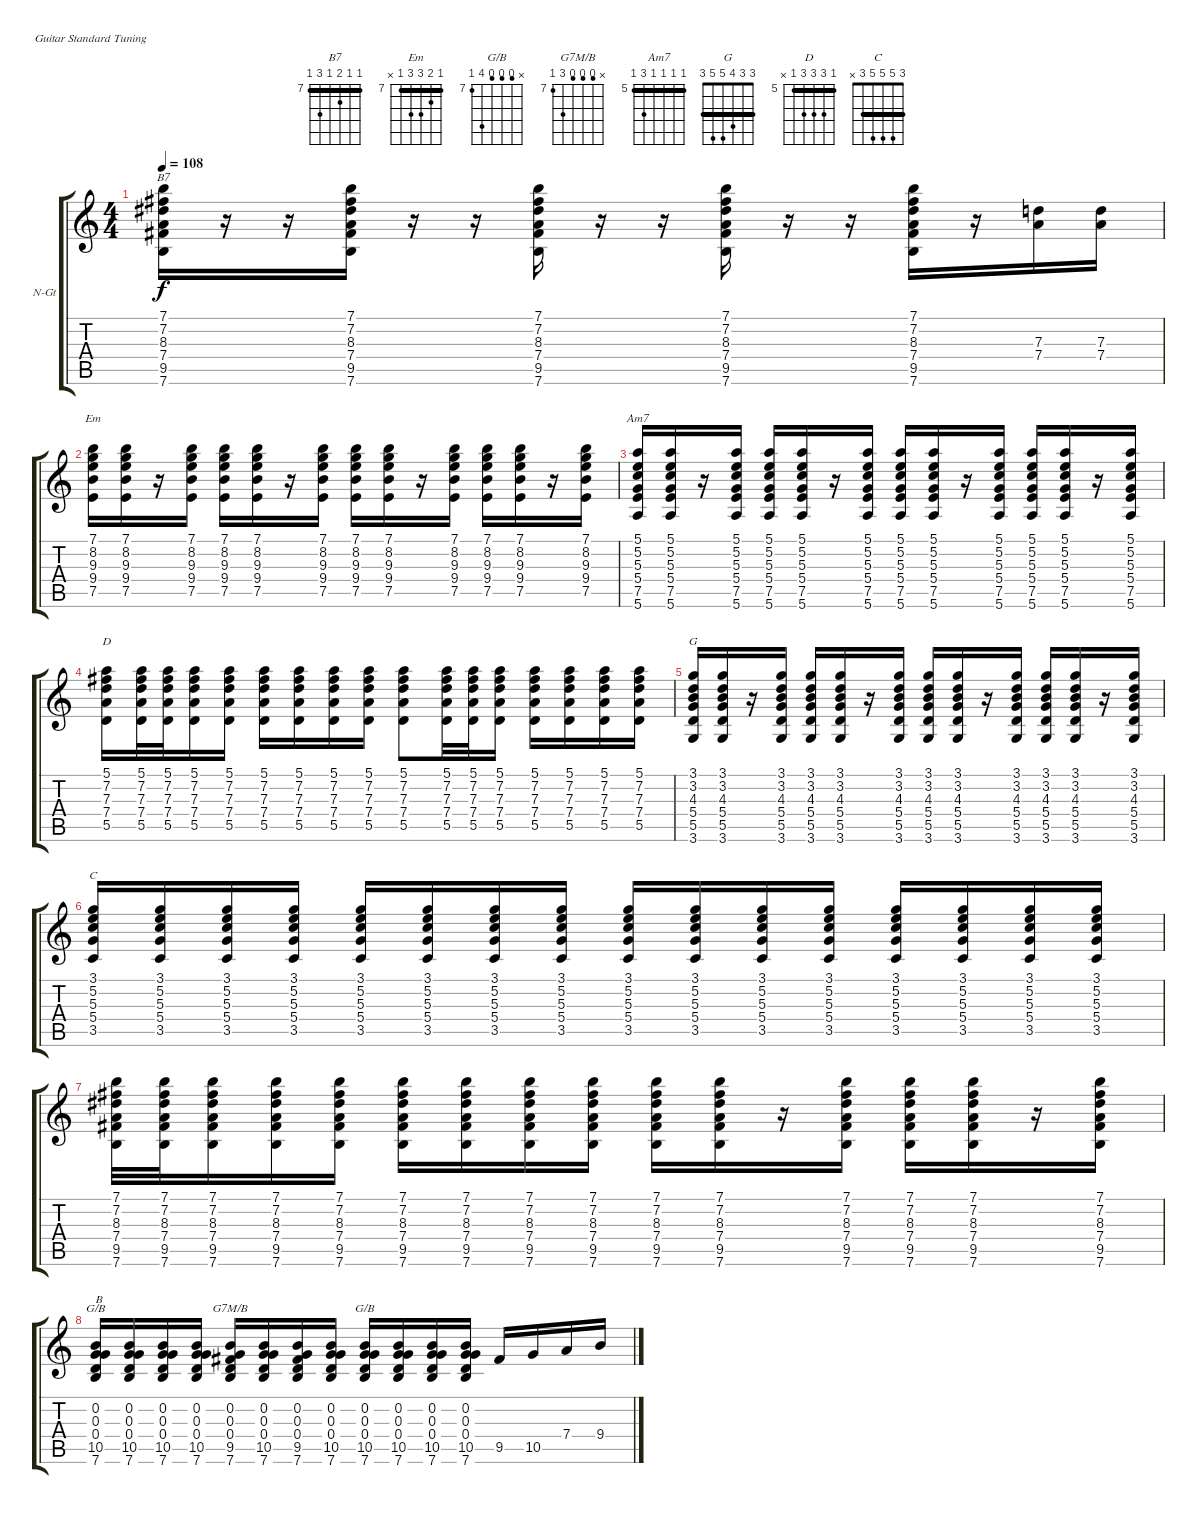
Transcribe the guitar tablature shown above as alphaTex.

\bracketExtendMode groupsimilarinstruments
\firstSystemTrackNameOrientation horizontal
\otherSystemsTrackNameOrientation horizontal
\track ("Al Di Meola" "N-Gt") {instrument acousticguitarnylon}
\staff {score tabs}
\tuning (E4 B3 G3 D3 A2 E2)
\chord ("B7" 7 7 8 7 9 7) {firstfret 7 showfingering false barre (7 7 7)}
\chord ("Em" 7 8 9 9 7 x) {firstfret 7 showfingering false barre 7}
\chord ("G/B" x 6 6 6 10 7) {firstfret 7 showfingering false}
\chord ("G7M/B" x 6 6 6 9 7) {firstfret 7 showfingering false}
\chord ("Am7" 5 5 5 5 7 5) {firstfret 5 showfingering false barre (5 5 5 5)}
\chord ("G" 3 3 4 5 5 3) {showfingering false barre (3 3)}
\chord ("D" 5 7 7 7 5 x) {firstfret 5 showfingering false barre 5}
\chord ("C" 3 5 5 5 3 x) {showfingering false barre 3}
\ts (4 4)
\tempo 108
\clef g2
\ks c
(7.1 7.2 8.3 7.4 9.5 7.6).16{ch "B7" dy f} r.16 r.16 (7.1 7.2 8.3 7.4 9.5 7.6).16 r.16 r.16 (7.1 7.2 8.3 7.4 9.5 7.6).16 r.16 r.16 (7.1 7.2 8.3 7.4 9.5 7.6).16 r.16 r.16 (7.1 7.2 8.3 7.4 9.5 7.6).16 r.16 (7.3 7.4).16 (7.3 7.4).16 |
(7.1 8.2 9.3 9.4 7.5).16{ch "Em"} (7.1 8.2 9.3 9.4 7.5).16 r.16 (7.1 8.2 9.3 9.4 7.5).16 (7.1 8.2 9.3 9.4 7.5).16 (7.1 8.2 9.3 9.4 7.5).16 r.16 (7.1 8.2 9.3 9.4 7.5).16 (7.1 8.2 9.3 9.4 7.5).16 (7.1 8.2 9.3 9.4 7.5).16 r.16 (7.1 8.2 9.3 9.4 7.5).16 (7.1 8.2 9.3 9.4 7.5).16 (7.1 8.2 9.3 9.4 7.5).16 r.16 (7.1 8.2 9.3 9.4 7.5).16 |
(5.1 5.2 5.3 5.4 7.5 5.6).16{ch "Am7"} (5.1 5.2 5.3 5.4 7.5 5.6).16 r.16 (5.1 5.2 5.3 5.4 7.5 5.6).16 (5.1 5.2 5.3 5.4 7.5 5.6).16 (5.1 5.2 5.3 5.4 7.5 5.6).16 r.16 (5.1 5.2 5.3 5.4 7.5 5.6).16 (5.1 5.2 5.3 5.4 7.5 5.6).16 (5.1 5.2 5.3 5.4 7.5 5.6).16 r.16 (5.1 5.2 5.3 5.4 7.5 5.6).16 (5.1 5.2 5.3 5.4 7.5 5.6).16 (5.1 5.2 5.3 5.4 7.5 5.6).16 r.16 (5.1 5.2 5.3 5.4 7.5 5.6).16 |
(5.1 7.2 7.3 7.4 5.5).16{ch "D"} (5.1 7.2 7.3 7.4 5.5).32 (5.1 7.2 7.3 7.4 5.5).32 (5.1 7.2 7.3 7.4 5.5).16 (5.1 7.2 7.3 7.4 5.5).16 (5.1 7.2 7.3 7.4 5.5).16 (5.1 7.2 7.3 7.4 5.5).16 (5.1 7.2 7.3 7.4 5.5).16 (5.1 7.2 7.3 7.4 5.5).16 (5.1 7.2 7.3 7.4 5.5).8 (5.1 7.2 7.3 7.4 5.5).32 (5.1 7.2 7.3 7.4 5.5).32 (5.1 7.2 7.3 7.4 5.5).16 (5.1 7.2 7.3 7.4 5.5).16 (5.1 7.2 7.3 7.4 5.5).16 (5.1 7.2 7.3 7.4 5.5).16 (5.1 7.2 7.3 7.4 5.5).16 |
(3.1 3.2 4.3 5.4 5.5 3.6).16{ch "G"} (3.1 3.2 4.3 5.4 5.5 3.6).16 r.16 (3.1 3.2 4.3 5.4 5.5 3.6).16 (3.1 3.2 4.3 5.4 5.5 3.6).16 (3.1 3.2 4.3 5.4 5.5 3.6).16 r.16 (3.1 3.2 4.3 5.4 5.5 3.6).16 (3.1 3.2 4.3 5.4 5.5 3.6).16 (3.1 3.2 4.3 5.4 5.5 3.6).16 r.16 (3.1 3.2 4.3 5.4 5.5 3.6).16 (3.1 3.2 4.3 5.4 5.5 3.6).16 (3.1 3.2 4.3 5.4 5.5 3.6).16 r.16 (3.1 3.2 4.3 5.4 5.5 3.6).16 |
(3.1 5.2 5.3 5.4 3.5).16{ch "C"} (3.1 5.2 5.3 5.4 3.5).16 (3.1 5.2 5.3 5.4 3.5).16 (3.1 5.2 5.3 5.4 3.5).16 (3.1 5.2 5.3 5.4 3.5).16 (3.1 5.2 5.3 5.4 3.5).16 (3.1 5.2 5.3 5.4 3.5).16 (3.1 5.2 5.3 5.4 3.5).16 (3.1 5.2 5.3 5.4 3.5).16 (3.1 5.2 5.3 5.4 3.5).16 (3.1 5.2 5.3 5.4 3.5).16 (3.1 5.2 5.3 5.4 3.5).16 (3.1 5.2 5.3 5.4 3.5).16 (3.1 5.2 5.3 5.4 3.5).16 (3.1 5.2 5.3 5.4 3.5).16 (3.1 5.2 5.3 5.4 3.5).16 |
(7.1 7.2 8.3 7.4 9.5 7.6).32 (7.1 7.2 8.3 7.4 9.5 7.6).32 (7.1 7.2 8.3 7.4 9.5 7.6).16 (7.1 7.2 8.3 7.4 9.5 7.6).16 (7.1 7.2 8.3 7.4 9.5 7.6).16 (7.1 7.2 8.3 7.4 9.5 7.6).16 (7.1 7.2 8.3 7.4 9.5 7.6).16 (7.1 7.2 8.3 7.4 9.5 7.6).16 (7.1 7.2 8.3 7.4 9.5 7.6).16 (7.1 7.2 8.3 7.4 9.5 7.6).16 (7.1 7.2 8.3 7.4 9.5 7.6).16 r.16 (7.1 7.2 8.3 7.4 9.5 7.6).16 (7.1 7.2 8.3 7.4 9.5 7.6).16 (7.1 7.2 8.3 7.4 9.5 7.6).16 r.16 (7.1 7.2 8.3 7.4 9.5 7.6).16 |
(0.2 0.3 0.4 10.5 7.6).16{ch "G/B" txt "B"} (0.2 0.3 0.4 10.5 7.6).16 (0.2 0.3 0.4 10.5 7.6).16 (0.2 0.3 0.4 10.5 7.6).16 (0.2 0.3 0.4 9.5 7.6).16{ch "G7M/B"} (0.2 0.3 0.4 10.5 7.6).16 (0.2 0.3 0.4 9.5 7.6).16 (0.2 0.3 0.4 10.5 7.6).16 (0.2 0.3 0.4 10.5 7.6).16{ch "G/B"} (0.2 0.3 0.4 10.5 7.6).16 (0.2 0.3 0.4 10.5 7.6).16 (0.2 0.3 0.4 10.5 7.6).16 9.5.16 10.5.16 7.4.16 9.4.16
